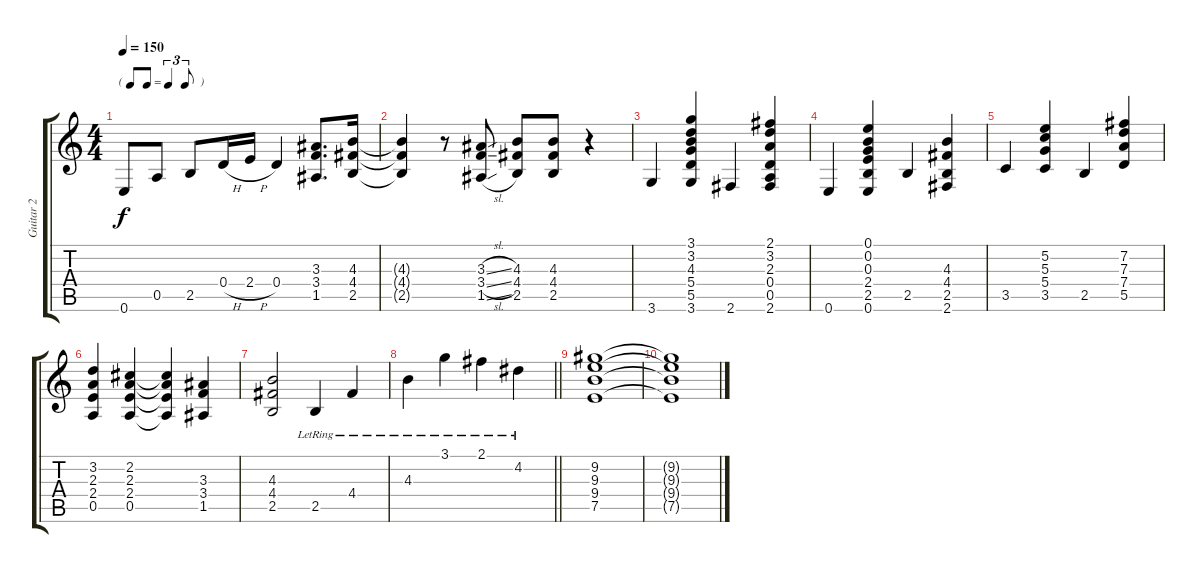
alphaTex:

\track ("Guitar 2" "Guitar 2") {instrument overdrivenguitar}
\staff {score tabs}
\tuning (E4 B3 G3 D3 A2 E2) {hide}
\ts (4 4)
\tf triplet8th
\tempo 150
\clef g2
\ks c
0.6.8{dy f} 0.5.8 2.5.8 0.4{h}.16 2.4{h}.16 0.4.4 (3.3 3.4 1.5).8{d} (4.3 4.4 2.5).16 |
(4.3{t} 4.4{t} 2.5{t}).4 r.8 (3.3{sl} 3.4{sl} 1.5{sl}).8 (4.3 4.4 2.5).8 (4.3 4.4 2.5).8 r.4 |
3.6.4 (3.1 3.2 4.3 5.4 5.5 3.6).4 2.6.4 (2.1 3.2 2.3 0.4 0.5 2.6).4 |
0.6.4 (0.1 0.2 0.3 2.4 2.5 0.6).4 2.5.4 (4.3 4.4 2.5 2.6).4 |
3.5.4 (5.2 5.3 5.4 3.5).4 2.5.4 (7.2 7.3 7.4 5.5).4 |
(3.2 2.3 2.4 0.5).4 (2.2 2.3 2.4 0.5).4 (2.2{t} 2.3{t} 2.4{t} 0.5{t}).4 (3.3 3.4 1.5).4 |
(4.3 4.4 2.5).2 2.5{lr}.4 4.4{lr}.4 |
\barLineRight lightlight
4.3{lr}.4 3.1{lr}.4 2.1{lr}.4 4.2{lr}.4 |
(9.2 9.3 9.4 7.5).1 |
(9.2{t} 9.3{t} 9.4{t} 7.5{t}).1
